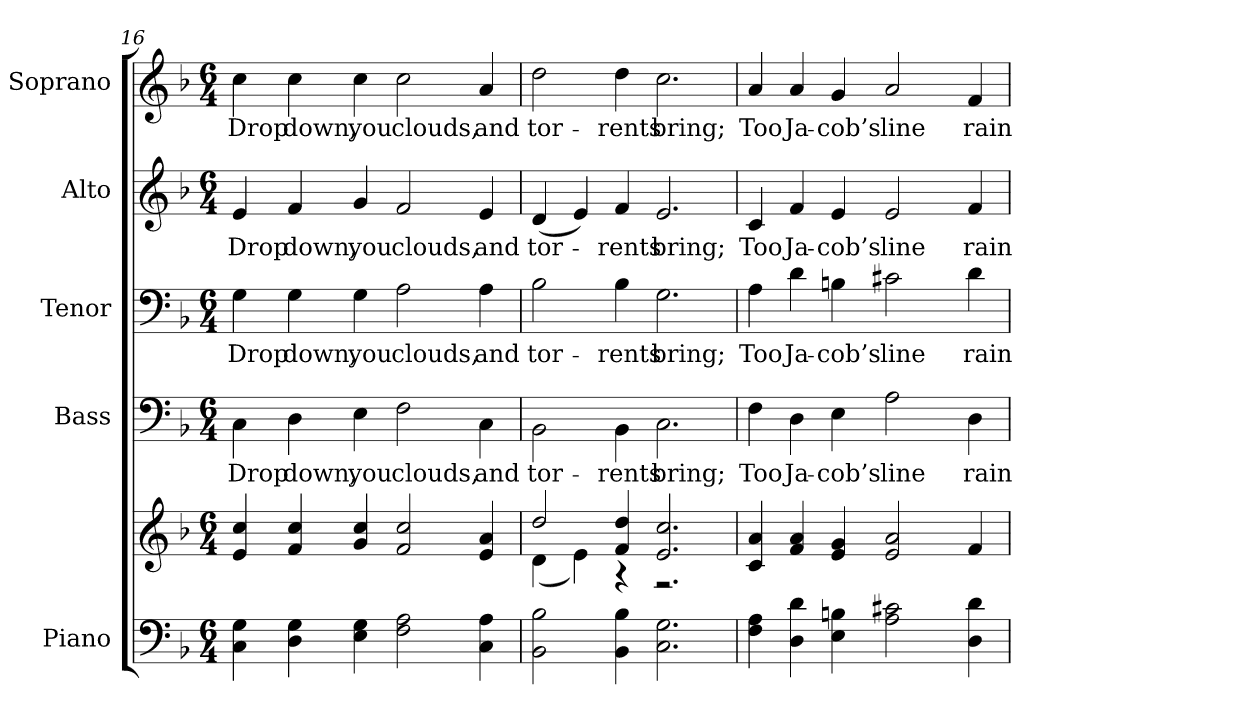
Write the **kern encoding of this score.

**kern	**kern	**kern	**text	**kern	**text	**kern	**text	**kern	**text
*part5	*part5	*part4	*part4	*part3	*part3	*part2	*part2	*part1	*part1
*staff6	*staff5	*staff4	*staff4	*staff3	*staff3	*staff2	*staff2	*staff1	*staff1
*I"Piano	*	*I"Bass	*	*I"Tenor	*	*I"Alto	*	*I"Soprano	*
*I'Pno.	*	*I'B.	*	*I'T.	*	*I'A.	*	*I'S.	*
!!LO:LB:g=z
*clefF4	*clefG2	*clefF4	*	*clefF4	*	*clefG2	*	*clefG2	*
*k[b-]	*k[b-]	*k[b-]	*	*k[b-]	*	*k[b-]	*	*k[b-]	*
*F:	*F:	*F:	*	*F:	*	*F:	*	*F:	*
*M6/4	*M6/4	*M6/4	*	*M6/4	*	*M6/4	*	*M6/4	*
=16	=16	=16	=16	=16	=16	=16	=16	=16	=16
*	*^	*	*	*	*	*	*	*	*
!	!	!	!	!LO:LY:b:color=#000000	!	!	!	!	!	!
!	!	!	!	!	!	!LO:LY:b:color=#000000	!	!	!	!
!	!	!	!	!	!	!	!	!LO:LY:b:color=#000000	!	!
!	!	!	!	!	!	!	!	!	!	!LO:LY:b:color=#000000
4Ci\ 4Gi	4ei/ 4cci	4ryy	4Ci\	Drop	4Gi\	Drop	4ei/	Drop	4cci\	Drop
!	!	!	!	!LO:LY:b:color=#000000	!	!	!	!	!	!
!	!	!	!	!	!	!LO:LY:b:color=#000000	!	!	!	!
!	!	!	!	!	!	!	!	!LO:LY:b:color=#000000	!	!
!	!	!	!	!	!	!	!	!	!	!LO:LY:b:color=#000000
4Di\ 4Gi	4fi/ 4cci	4ryy	4Di\	down,	4Gi\	down,	4fi/	down,	4cci\	down,
!	!	!	!	!LO:LY:b:color=#000000	!	!	!	!	!	!
!	!	!	!	!	!	!LO:LY:b:color=#000000	!	!	!	!
!	!	!	!	!	!	!	!	!LO:LY:b:color=#000000	!	!
!	!	!	!	!	!	!	!	!	!	!LO:LY:b:color=#000000
4Ei\ 4Gi	4gi/ 4cci	4ryy	4Ei\	you	4Gi\	you	4gi/	you	4cci\	you
!	!	!	!	!LO:LY:b:color=#000000	!	!	!	!	!	!
!	!	!	!	!	!	!LO:LY:b:color=#000000	!	!	!	!
!	!	!	!	!	!	!	!	!LO:LY:b:color=#000000	!	!
!	!	!	!	!	!	!	!	!	!	!LO:LY:b:color=#000000
2Fi\ 2Ai	2fi/ 2cci	4ryy	2Fi\	clouds,	2Ai\	clouds,	2fi/	clouds,	2cci\	clouds,
.	.	4ryy	.	.	.	.	.	.	.	.
!	!	!	!	!LO:LY:b:color=#000000	!	!	!	!	!	!
!	!	!	!	!	!	!LO:LY:b:color=#000000	!	!	!	!
!	!	!	!	!	!	!	!	!LO:LY:b:color=#000000	!	!
!	!	!	!	!	!	!	!	!	!	!LO:LY:b:color=#000000
4Ci\ 4Ai	4ei/ 4ai	4ryy	4Ci\	and	4Ai\	and	4ei/	and	4ai/	and
=17	=17	=17	=17	=17	=17	=17	=17	=17	=17	=17
!	!	!	!	!LO:LY:b:color=#000000	!	!	!	!	!	!
!	!	!	!	!	!	!LO:LY:b:color=#000000	!	!	!	!
!	!	!	!	!	!	!	!	!LO:LY:b:color=#000000	!	!
!	!	!	!	!	!	!	!	!	!	!LO:LY:b:color=#000000
2BB-i\ 2B-i	2ddi/	(4di\	2BB-i\	tor-	2B-i\	tor-	(4di/	tor-	2ddi\	tor-
.	.	4ei\)	.	.	.	.	4ei/)	.	.	.
!	!	!	!	!LO:LY:b:color=#000000	!	!	!	!	!	!
!	!	!	!	!	!	!LO:LY:b:color=#000000	!	!	!	!
!	!	!	!	!	!	!	!	!LO:LY:b:color=#000000	!	!
!	!	!	!	!	!	!	!	!	!	!LO:LY:b:color=#000000
4BB-i\ 4B-i	4fi/ 4ddi	4r	4BB-i\	-rents	4B-i\	-rents	4fi/	-rents	4ddi\	-rents
!	!	!	!	!LO:LY:b:color=#000000	!	!	!	!	!	!
!	!	!	!	!	!	!LO:LY:b:color=#000000	!	!	!	!
!	!	!	!	!	!	!	!	!LO:LY:b:color=#000000	!	!
!	!	!	!	!	!	!	!	!	!	!LO:LY:b:color=#000000
2.Ci\ 2.Gi	2.ei/ 2.cci	2.r	2.Ci\	bring;	2.Gi\	bring;	2.ei/	bring;	2.cci\	bring;
!!LO:PB:g=z
=18	=18	=18	=18	=18	=18	=18	=18	=18	=18	=18
!	!	!	!	!LO:LY:b:color=#000000	!	!	!	!	!	!
!	!	!	!	!	!	!LO:LY:b:color=#000000	!	!	!	!
!	!	!	!	!	!	!	!	!LO:LY:b:color=#000000	!	!
!	!	!	!	!	!	!	!	!	!	!LO:LY:b:color=#000000
4Fi\ 4Ai	4ci/ 4ai	4ryy	4Fi\	Too	4Ai\	Too	4ci/	Too	4ai/	Too
!	!	!	!	!LO:LY:b:color=#000000	!	!	!	!	!	!
!	!	!	!	!	!	!LO:LY:b:color=#000000	!	!	!	!
!	!	!	!	!	!	!	!	!LO:LY:b:color=#000000	!	!
!	!	!	!	!	!	!	!	!	!	!LO:LY:b:color=#000000
4Di\ 4di	4fi/ 4ai	4ryy	4Di\	Ja-	4di\	Ja-	4fi/	Ja-	4ai/	Ja-
!	!	!	!	!LO:LY:b:color=#000000	!	!	!	!	!	!
!	!	!	!	!	!	!LO:LY:b:color=#000000	!	!	!	!
!	!	!	!	!	!	!	!	!LO:LY:b:color=#000000	!	!
!	!	!	!	!	!	!	!	!	!	!LO:LY:b:color=#000000
4Ei\ 4Bni	4ei/ 4gi	4ryy	4Ei\	-cob’s	4Bni\	-cob’s	4ei/	-cob’s	4gi/	-cob’s
!	!	!	!	!LO:LY:b:color=#000000	!	!	!	!	!	!
!	!	!	!	!	!	!LO:LY:b:color=#000000	!	!	!	!
!	!	!	!	!	!	!	!	!LO:LY:b:color=#000000	!	!
!	!	!	!	!	!	!	!	!	!	!LO:LY:b:color=#000000
2Ai\ 2c#Xi	2ei/ 2ai	4ryy	2Ai\	line	2c#Xi\	line	2ei/	line	2ai/	line
.	.	4ryy	.	.	.	.	.	.	.	.
!	!	!	!	!LO:LY:b:color=#000000	!	!	!	!	!	!
!	!	!	!	!	!	!LO:LY:b:color=#000000	!	!	!	!
!	!	!	!	!	!	!	!	!LO:LY:b:color=#000000	!	!
!	!	!	!	!	!	!	!	!	!	!LO:LY:b:color=#000000
4Di\ 4di	4fi/	4ryy	4Di\	rain	4di\	rain	4fi/	rain	4fi/	rain
*	*v	*v	*	*	*	*	*	*	*	*
=	=	=	=	=	=	=	=	=	=
*-	*-	*-	*-	*-	*-	*-	*-	*-	*-
